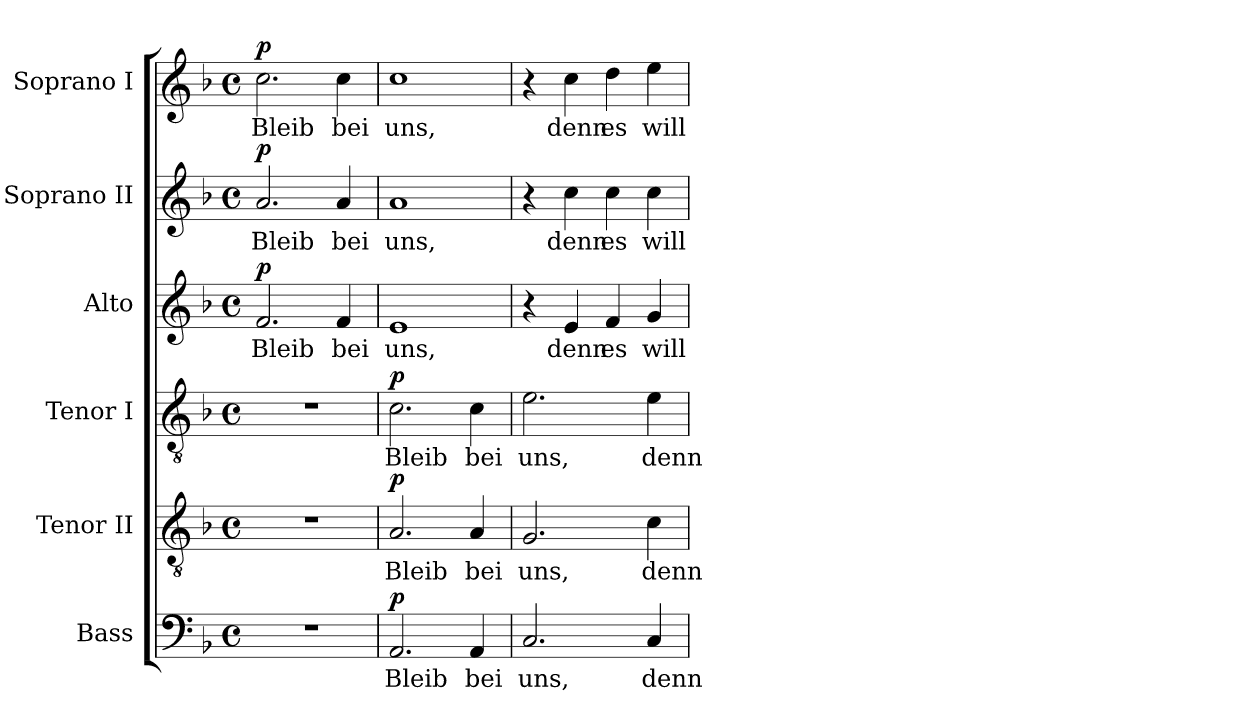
**kern	**text	**dynam	**kern	**text	**dynam	**kern	**text	**dynam	**kern	**text	**dynam	**kern	**text	**dynam	**kern	**text	**dynam
*part6	*part6	*part6	*part5	*part5	*part5	*part4	*part4	*part4	*part3	*part3	*part3	*part2	*part2	*part2	*part1	*part1	*part1
*staff6	*staff6	*staff6	*staff5	*staff5	*staff5	*staff4	*staff4	*staff4	*staff3	*staff3	*staff3	*staff2	*staff2	*staff2	*staff1	*staff1	*staff1
*I"Bass	*	*	*I"Tenor II	*	*	*I"Tenor I	*	*	*I"Alto	*	*	*I"Soprano II	*	*	*I"Soprano I	*	*
*I'B	*	*	*I'T. II	*	*	*I'T. I	*	*	*I'A	*	*	*I'S. II	*	*	*I'S. I	*	*
!!LO:PB:g=z
*clefF4	*	*	*clefGv2	*	*	*clefGv2	*	*	*clefG2	*	*	*clefG2	*	*	*clefG2	*	*
*	*	*	*ITrd7c12	*	*	*ITrd7c12	*	*	*	*	*	*	*	*	*	*	*
*k[b-]	*	*	*k[b-]	*	*	*k[b-]	*	*	*k[b-]	*	*	*k[b-]	*	*	*k[b-]	*	*
*F:	*	*	*F:	*	*	*F:	*	*	*F:	*	*	*F:	*	*	*F:	*	*
*M4/4	*	*	*M4/4	*	*	*M4/4	*	*	*M4/4	*	*	*M4/4	*	*	*M4/4	*	*
*met(c)	*	*	*met(c)	*	*	*met(c)	*	*	*met(c)	*	*	*met(c)	*	*	*met(c)	*	*
*MM80	*	*	*MM80	*	*	*MM80	*	*	*MM80	*	*	*MM80	*	*	*MM80	*	*
=1	=1	=1	=1	=1	=1	=1	=1	=1	=1	=1	=1	=1	=1	=1	=1	=1	=1
!	!	!	!	!	!	!	!	!	!	!LO:LY:b:color=#000000	!	!	!	!	!	!	!
!	!	!	!	!	!	!	!	!	!	!	!	!	!LO:LY:b:color=#000000	!	!	!	!
!	!	!	!	!	!	!	!	!	!	!	!	!	!	!	!	!LO:LY:b:color=#000000	!
1r	.	.	1r	.	.	1r	.	.	2.fi/	Bleib	p	2.ai/	Bleib	p	2.cci\	Bleib	p
!	!	!	!	!	!	!	!	!	!	!LO:LY:b:color=#000000	!	!	!	!	!	!	!
!	!	!	!	!	!	!	!	!	!	!	!	!	!LO:LY:b:color=#000000	!	!	!	!
!	!	!	!	!	!	!	!	!	!	!	!	!	!	!	!	!LO:LY:b:color=#000000	!
.	.	.	.	.	.	.	.	.	4fi/	bei	.	4ai/	bei	.	4cci\	bei	.
=2	=2	=2	=2	=2	=2	=2	=2	=2	=2	=2	=2	=2	=2	=2	=2	=2	=2
!	!LO:LY:b:color=#000000	!	!	!	!	!	!	!	!	!	!	!	!	!	!	!	!
!	!	!	!	!LO:LY:b:color=#000000	!	!	!	!	!	!	!	!	!	!	!	!	!
!	!	!	!	!	!	!	!LO:LY:b:color=#000000	!	!	!	!	!	!	!	!	!	!
!	!	!	!	!	!	!	!	!	!	!LO:LY:b:color=#000000	!	!	!	!	!	!	!
!	!	!	!	!	!	!	!	!	!	!	!	!	!LO:LY:b:color=#000000	!	!	!	!
!	!	!	!	!	!	!	!	!	!	!	!	!	!	!	!	!LO:LY:b:color=#000000	!
2.AAi/	Bleib	p	2.AAi/	Bleib	p	2.Ci\	Bleib	p	1ei	uns,	.	1ai	uns,	.	1cci	uns,	.
!	!LO:LY:b:color=#000000	!	!	!	!	!	!	!	!	!	!	!	!	!	!	!	!
!	!	!	!	!LO:LY:b:color=#000000	!	!	!	!	!	!	!	!	!	!	!	!	!
!	!	!	!	!	!	!	!LO:LY:b:color=#000000	!	!	!	!	!	!	!	!	!	!
4AAi/	bei	.	4AAi/	bei	.	4Ci\	bei	.	.	.	.	.	.	.	.	.	.
=3	=3	=3	=3	=3	=3	=3	=3	=3	=3	=3	=3	=3	=3	=3	=3	=3	=3
!	!LO:LY:b:color=#000000	!	!	!	!	!	!	!	!	!	!	!	!	!	!	!	!
!	!	!	!	!LO:LY:b:color=#000000	!	!	!	!	!	!	!	!	!	!	!	!	!
!	!	!	!	!	!	!	!LO:LY:b:color=#000000	!	!	!	!	!	!	!	!	!	!
2.Ci/	uns,	.	2.GGi/	uns,	.	2.Ei\	uns,	.	4r	.	.	4r	.	.	4r	.	.
!	!	!	!	!	!	!	!	!	!	!LO:LY:b:color=#000000	!	!	!	!	!	!	!
!	!	!	!	!	!	!	!	!	!	!	!	!	!LO:LY:b:color=#000000	!	!	!	!
!	!	!	!	!	!	!	!	!	!	!	!	!	!	!	!	!LO:LY:b:color=#000000	!
.	.	.	.	.	.	.	.	.	4ei/	denn	.	4cci\	denn	.	4cci\	denn	.
!	!	!	!	!	!	!	!	!	!	!LO:LY:b:color=#000000	!	!	!	!	!	!	!
!	!	!	!	!	!	!	!	!	!	!	!	!	!LO:LY:b:color=#000000	!	!	!	!
!	!	!	!	!	!	!	!	!	!	!	!	!	!	!	!	!LO:LY:b:color=#000000	!
.	.	.	.	.	.	.	.	.	4fi/	es	.	4cci\	es	.	4ddi\	es	.
!	!LO:LY:b:color=#000000	!	!	!	!	!	!	!	!	!	!	!	!	!	!	!	!
!	!	!	!	!LO:LY:b:color=#000000	!	!	!	!	!	!	!	!	!	!	!	!	!
!	!	!	!	!	!	!	!LO:LY:b:color=#000000	!	!	!	!	!	!	!	!	!	!
!	!	!	!	!	!	!	!	!	!	!LO:LY:b:color=#000000	!	!	!	!	!	!	!
!	!	!	!	!	!	!	!	!	!	!	!	!	!LO:LY:b:color=#000000	!	!	!	!
!	!	!	!	!	!	!	!	!	!	!	!	!	!	!	!	!LO:LY:b:color=#000000	!
4Ci/	denn	.	4Ci\	denn	.	4Ei\	denn	.	4gi/	will	.	4cci\	will	.	4eei\	will	.
=	=	=	=	=	=	=	=	=	=	=	=	=	=	=	=	=	=
*-	*-	*-	*-	*-	*-	*-	*-	*-	*-	*-	*-	*-	*-	*-	*-	*-	*-
